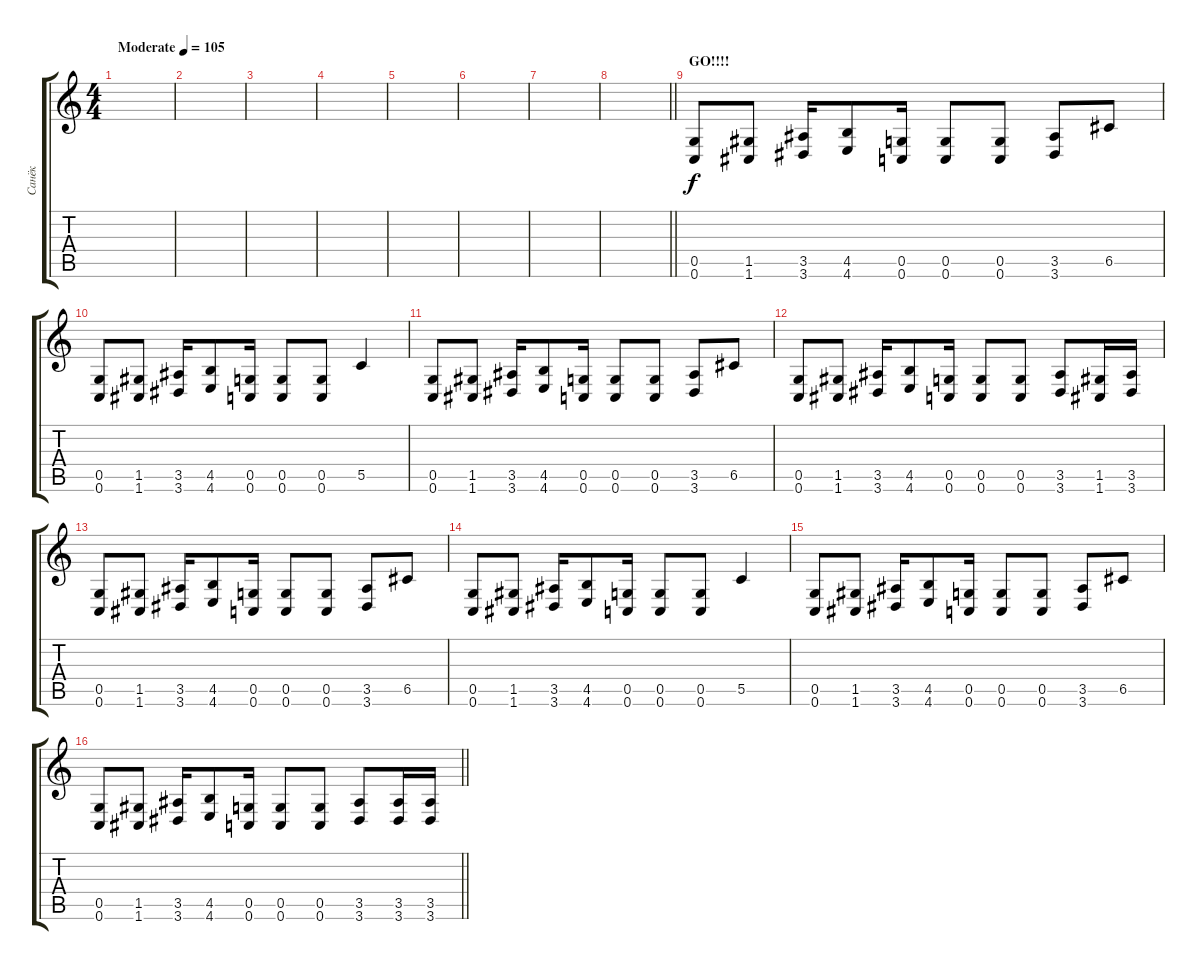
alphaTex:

\track ("Санёк" "Санёк") {instrument distortionguitar}
\staff {score tabs}
\tuning (D4 A3 F3 C3 G2 C2) {hide}
\ts (4 4)
\tempo (105 "Moderate")
\clef g2
\ks c
|
|
|
|
|
|
|
\barLineRight lightlight
|
\section ("" "GO!!!!")
(0.5 0.6).8 (1.5 1.6).8 (3.5 3.6).16 (4.5 4.6).8 (0.5 0.6).16 (0.5 0.6).8 (0.5 0.6).8 (3.5 3.6).8 6.5.8 |
(0.5 0.6).8 (1.5 1.6).8 (3.5 3.6).16 (4.5 4.6).8 (0.5 0.6).16 (0.5 0.6).8 (0.5 0.6).8 5.5.4 |
(0.5 0.6).8 (1.5 1.6).8 (3.5 3.6).16 (4.5 4.6).8 (0.5 0.6).16 (0.5 0.6).8 (0.5 0.6).8 (3.5 3.6).8 6.5.8 |
(0.5 0.6).8 (1.5 1.6).8 (3.5 3.6).16 (4.5 4.6).8 (0.5 0.6).16 (0.5 0.6).8 (0.5 0.6).8 (3.5 3.6).8 (1.5 1.6).16 (3.5 3.6).16 |
(0.5 0.6).8 (1.5 1.6).8 (3.5 3.6).16 (4.5 4.6).8 (0.5 0.6).16 (0.5 0.6).8 (0.5 0.6).8 (3.5 3.6).8 6.5.8 |
(0.5 0.6).8 (1.5 1.6).8 (3.5 3.6).16 (4.5 4.6).8 (0.5 0.6).16 (0.5 0.6).8 (0.5 0.6).8 5.5.4 |
(0.5 0.6).8 (1.5 1.6).8 (3.5 3.6).16 (4.5 4.6).8 (0.5 0.6).16 (0.5 0.6).8 (0.5 0.6).8 (3.5 3.6).8 6.5.8 |
\barLineRight lightlight
(0.5 0.6).8 (1.5 1.6).8 (3.5 3.6).16 (4.5 4.6).8 (0.5 0.6).16 (0.5 0.6).8 (0.5 0.6).8 (3.5 3.6).8 (3.5 3.6).16 (3.5 3.6).16
